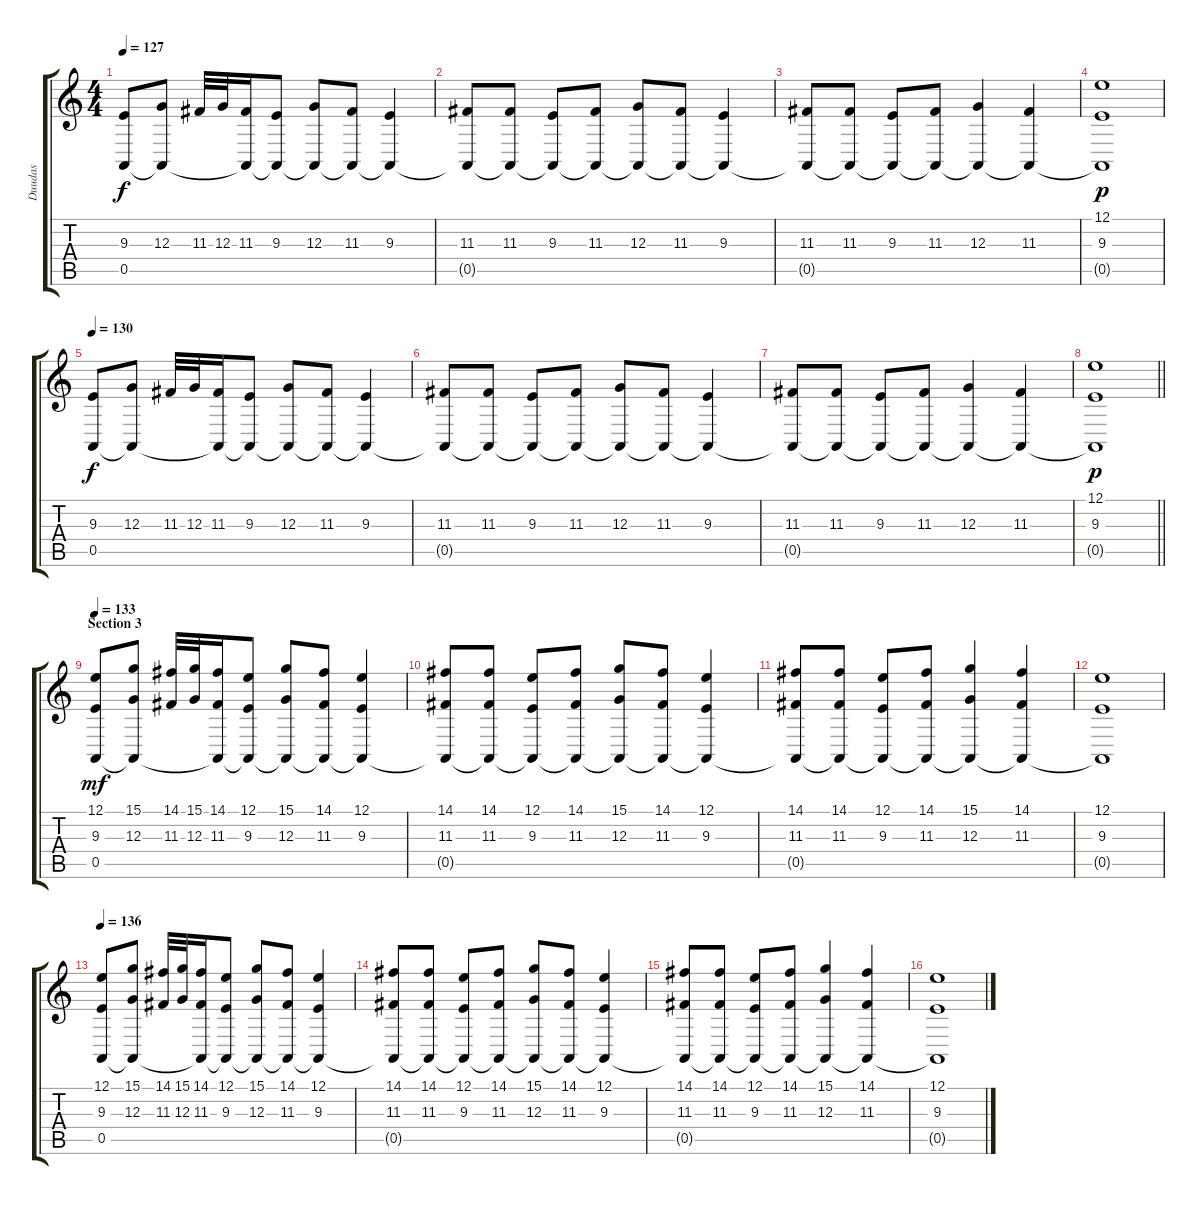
\track ("Duudas" "Duudas") {instrument bagpipe}
\staff {score tabs}
\tuning (E4 B3 G3 D3 A2 E2) {hide}
\ts (4 4)
\tempo 127
\clef g2
\ks c
(9.3 0.5).8{dy f} (12.3 0.5{t}).8 11.3.32 12.3.32 (11.3 0.5{t}).16 (9.3 0.5{t}).8 (12.3 0.5{t}).8 (11.3 0.5{t}).8 (9.3 0.5{t}).4 |
(11.3 0.5{t}).8 (11.3 0.5{t}).8 (9.3 0.5{t}).8 (11.3 0.5{t}).8 (12.3 0.5{t}).8 (11.3 0.5{t}).8 (9.3 0.5{t}).4 |
(11.3 0.5{t}).8 (11.3 0.5{t}).8 (9.3 0.5{t}).8 (11.3 0.5{t}).8 (12.3 0.5{t}).4 (11.3 0.5{t}).4 |
(12.1 9.3 0.5{t}).1{dy p} |
\tempo 130
(9.3 0.5).8{dy f} (12.3 0.5{t}).8 11.3.32 12.3.32 (11.3 0.5{t}).16 (9.3 0.5{t}).8 (12.3 0.5{t}).8 (11.3 0.5{t}).8 (9.3 0.5{t}).4 |
(11.3 0.5{t}).8 (11.3 0.5{t}).8 (9.3 0.5{t}).8 (11.3 0.5{t}).8 (12.3 0.5{t}).8 (11.3 0.5{t}).8 (9.3 0.5{t}).4 |
(11.3 0.5{t}).8 (11.3 0.5{t}).8 (9.3 0.5{t}).8 (11.3 0.5{t}).8 (12.3 0.5{t}).4 (11.3 0.5{t}).4 |
\barLineRight lightlight
(12.1 9.3 0.5{t}).1{dy p} |
\section ("" "Section 3")
\tempo 133
(12.1 9.3 0.5).8{dy mf} (15.1 12.3 0.5{t}).8 (14.1 11.3).32 (15.1 12.3).32 (14.1 11.3 0.5{t}).16 (12.1 9.3 0.5{t}).8 (15.1 12.3 0.5{t}).8 (14.1 11.3 0.5{t}).8 (12.1 9.3 0.5{t}).4 |
(14.1 11.3 0.5{t}).8 (14.1 11.3 0.5{t}).8 (12.1 9.3 0.5{t}).8 (14.1 11.3 0.5{t}).8 (15.1 12.3 0.5{t}).8 (14.1 11.3 0.5{t}).8 (12.1 9.3 0.5{t}).4 |
(14.1 11.3 0.5{t}).8 (14.1 11.3 0.5{t}).8 (12.1 9.3 0.5{t}).8 (14.1 11.3 0.5{t}).8 (15.1 12.3 0.5{t}).4 (14.1 11.3 0.5{t}).4 |
(12.1 9.3 0.5{t}).1 |
\tempo 136
(12.1 9.3 0.5).8 (15.1 12.3 0.5{t}).8 (14.1 11.3).32 (15.1 12.3).32 (14.1 11.3 0.5{t}).16 (12.1 9.3 0.5{t}).8 (15.1 12.3 0.5{t}).8 (14.1 11.3 0.5{t}).8 (12.1 9.3 0.5{t}).4 |
(14.1 11.3 0.5{t}).8 (14.1 11.3 0.5{t}).8 (12.1 9.3 0.5{t}).8 (14.1 11.3 0.5{t}).8 (15.1 12.3 0.5{t}).8 (14.1 11.3 0.5{t}).8 (12.1 9.3 0.5{t}).4 |
(14.1 11.3 0.5{t}).8 (14.1 11.3 0.5{t}).8 (12.1 9.3 0.5{t}).8 (14.1 11.3 0.5{t}).8 (15.1 12.3 0.5{t}).4 (14.1 11.3 0.5{t}).4 |
(12.1 9.3 0.5{t}).1
